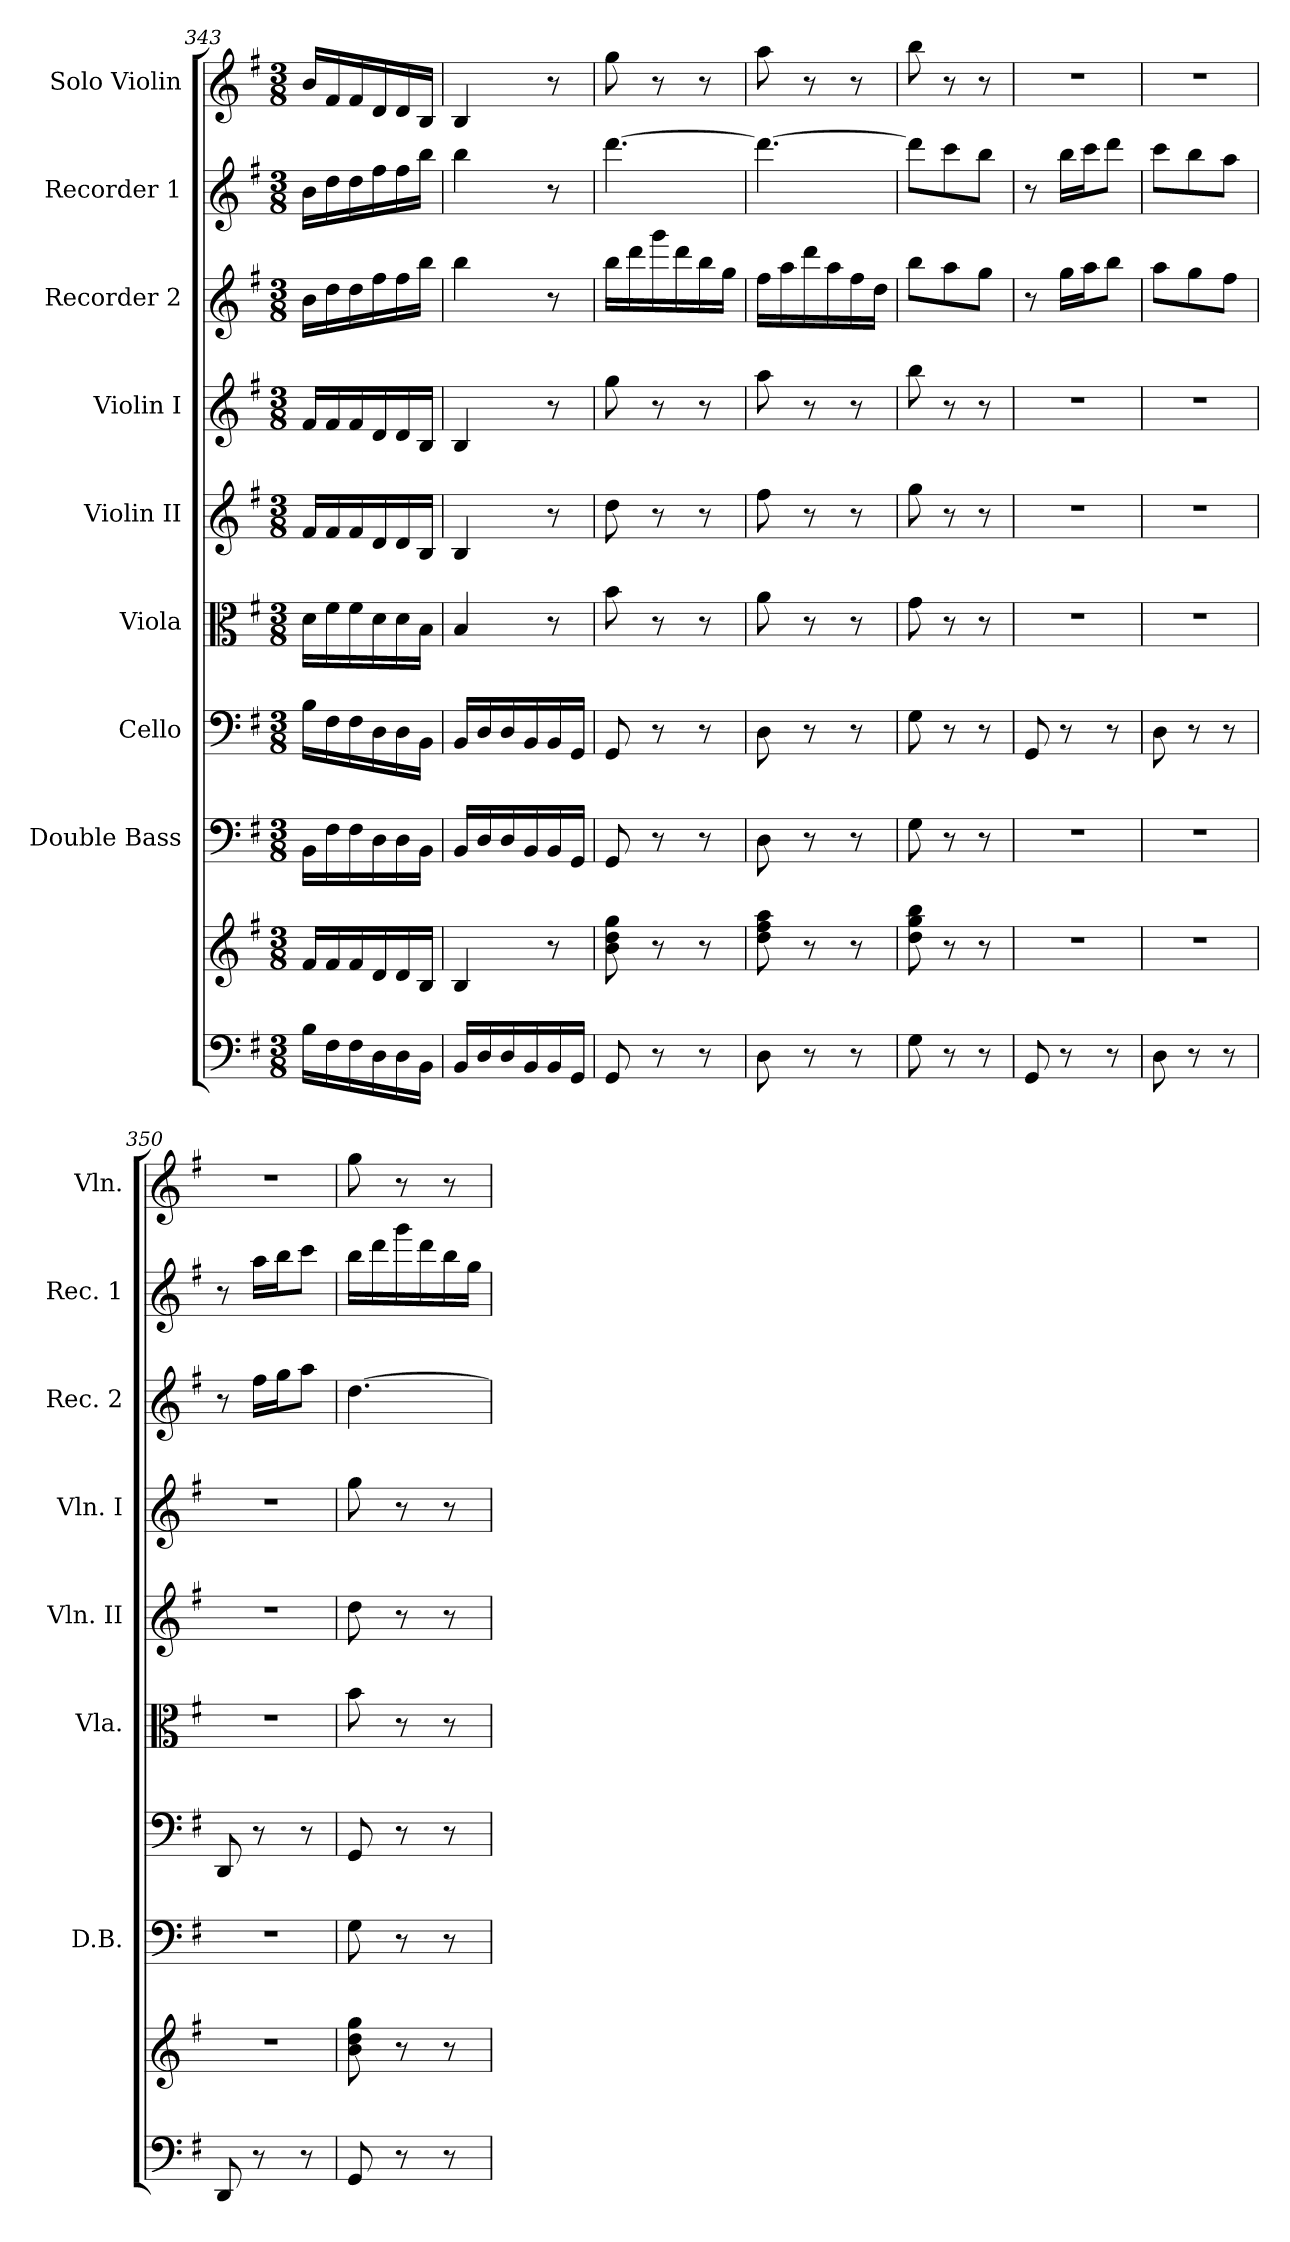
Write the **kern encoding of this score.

**kern	**kern	**kern	**kern	**kern	**kern	**kern	**kern	**kern	**kern
*part9	*part9	*part8	*part7	*part6	*part5	*part4	*part3	*part2	*part1
*staff10	*staff9	*staff8	*staff7	*staff6	*staff5	*staff4	*staff3	*staff2	*staff1
*	*	*I"Double Bass	*I"Cello	*I"Viola	*I"Violin II	*I"Violin I	*I"Recorder 2	*I"Recorder 1	*I"Solo Violin
*	*	*I'D.B.	*	*I'Vla.	*I'Vln. II	*I'Vln. I	*I'Rec. 2	*I'Rec. 1	*I'Vln.
*clefF4	*clefG2	*clefF4	*clefF4	*clefC3	*clefG2	*clefG2	*clefG2	*clefG2	*clefG2
*	*	*ITrd7c12	*	*	*	*	*	*	*
*k[f#]	*k[f#]	*k[f#]	*k[f#]	*k[f#]	*k[f#]	*k[f#]	*k[f#]	*k[f#]	*k[f#]
*G:	*G:	*G:	*G:	*G:	*G:	*G:	*G:	*G:	*G:
*M3/8	*M3/8	*M3/8	*M3/8	*M3/8	*M3/8	*M3/8	*M3/8	*M3/8	*M3/8
=343	=343	=343	=343	=343	=343	=343	=343	=343	=343
16B\LL	16f#/LL	16BBB\LL	16B\LL	16d\LL	16f#/LL	16f#/LL	16b\LL	16b\LL	16b/LL
16F#\	16f#/	16FF#\	16F#\	16f#\	16f#/	16f#/	16dd\	16dd\	16f#/
16F#\	16f#/	16FF#\	16F#\	16f#\	16f#/	16f#/	16dd\	16dd\	16f#/
16D\	16d/	16DD\	16D\	16d\	16d/	16d/	16ff#\	16ff#\	16d/
16D\	16d/	16DD\	16D\	16d\	16d/	16d/	16ff#\	16ff#\	16d/
16BB\JJ	16B/JJ	16BBB\JJ	16BB\JJ	16B\JJ	16B/JJ	16B/JJ	16bb\JJ	16bb\JJ	16B/JJ
=344	=344	=344	=344	=344	=344	=344	=344	=344	=344
16BB/LL	4B/	16BBB/LL	16BB/LL	4B/	4B/	4B/	4bb\	4bb\	4B/
16D/	.	16DD/	16D/	.	.	.	.	.	.
16D/	.	16DD/	16D/	.	.	.	.	.	.
16BB/	.	16BBB/	16BB/	.	.	.	.	.	.
16BB/	8r	16BBB/	16BB/	8r	8r	8r	8r	8r	8r
16GG/JJ	.	16GGG/JJ	16GG/JJ	.	.	.	.	.	.
=345	=345	=345	=345	=345	=345	=345	=345	=345	=345
8GG/	8b\ 8dd\ 8gg\	8GGG/	8GG/	8b\	8dd\	8gg\	16bb\LL	[4.ddd\	8gg\
.	.	.	.	.	.	.	16ddd\	.	.
8r	8r	8r	8r	8r	8r	8r	16ggg\	.	8r
.	.	.	.	.	.	.	16ddd\	.	.
8r	8r	8r	8r	8r	8r	8r	16bb\	.	8r
.	.	.	.	.	.	.	16gg\JJ	.	.
!!LO:LB:g=z
=346	=346	=346	=346	=346	=346	=346	=346	=346	=346
8D\	8dd\ 8ff#\ 8aa\	8DD\	8D\	8a\	8ff#\	8aa\	16ff#\LL	4.ddd\_	8aa\
.	.	.	.	.	.	.	16aa\	.	.
8r	8r	8r	8r	8r	8r	8r	16ddd\	.	8r
.	.	.	.	.	.	.	16aa\	.	.
8r	8r	8r	8r	8r	8r	8r	16ff#\	.	8r
.	.	.	.	.	.	.	16dd\JJ	.	.
=347	=347	=347	=347	=347	=347	=347	=347	=347	=347
8G\	8dd\ 8gg\ 8bb\	8GG\	8G\	8g\	8gg\	8bb\	8bb\L	8ddd\L]	8bb\
8r	8r	8r	8r	8r	8r	8r	8aa\	8ccc\	8r
8r	8r	8r	8r	8r	8r	8r	8gg\J	8bb\J	8r
=348	=348	=348	=348	=348	=348	=348	=348	=348	=348
8GG/	4.r	4.r	8GG/	4.r	4.r	4.r	8r	8r	4.r
8r	.	.	8r	.	.	.	16gg\LL	16bb\LL	.
.	.	.	.	.	.	.	16aa\J	16ccc\J	.
8r	.	.	8r	.	.	.	8bb\J	8ddd\J	.
=349	=349	=349	=349	=349	=349	=349	=349	=349	=349
8D\	4.r	4.r	8D\	4.r	4.r	4.r	8aa\L	8ccc\L	4.r
8r	.	.	8r	.	.	.	8gg\	8bb\	.
8r	.	.	8r	.	.	.	8ff#\J	8aa\J	.
=350	=350	=350	=350	=350	=350	=350	=350	=350	=350
8DD/	4.r	4.r	8DD/	4.r	4.r	4.r	8r	8r	4.r
8r	.	.	8r	.	.	.	16ff#\LL	16aa\LL	.
.	.	.	.	.	.	.	16gg\J	16bb\J	.
8r	.	.	8r	.	.	.	8aa\J	8ccc\J	.
=351	=351	=351	=351	=351	=351	=351	=351	=351	=351
8GG/	8b\ 8dd\ 8gg\	8GG\	8GG/	8b\	8dd\	8gg\	[4.dd\	16bb\LL	8gg\
.	.	.	.	.	.	.	.	16ddd\	.
8r	8r	8r	8r	8r	8r	8r	.	16ggg\	8r
.	.	.	.	.	.	.	.	16ddd\	.
8r	8r	8r	8r	8r	8r	8r	.	16bb\	8r
.	.	.	.	.	.	.	.	16gg\JJ	.
=	=	=	=	=	=	=	=	=	=
*-	*-	*-	*-	*-	*-	*-	*-	*-	*-
